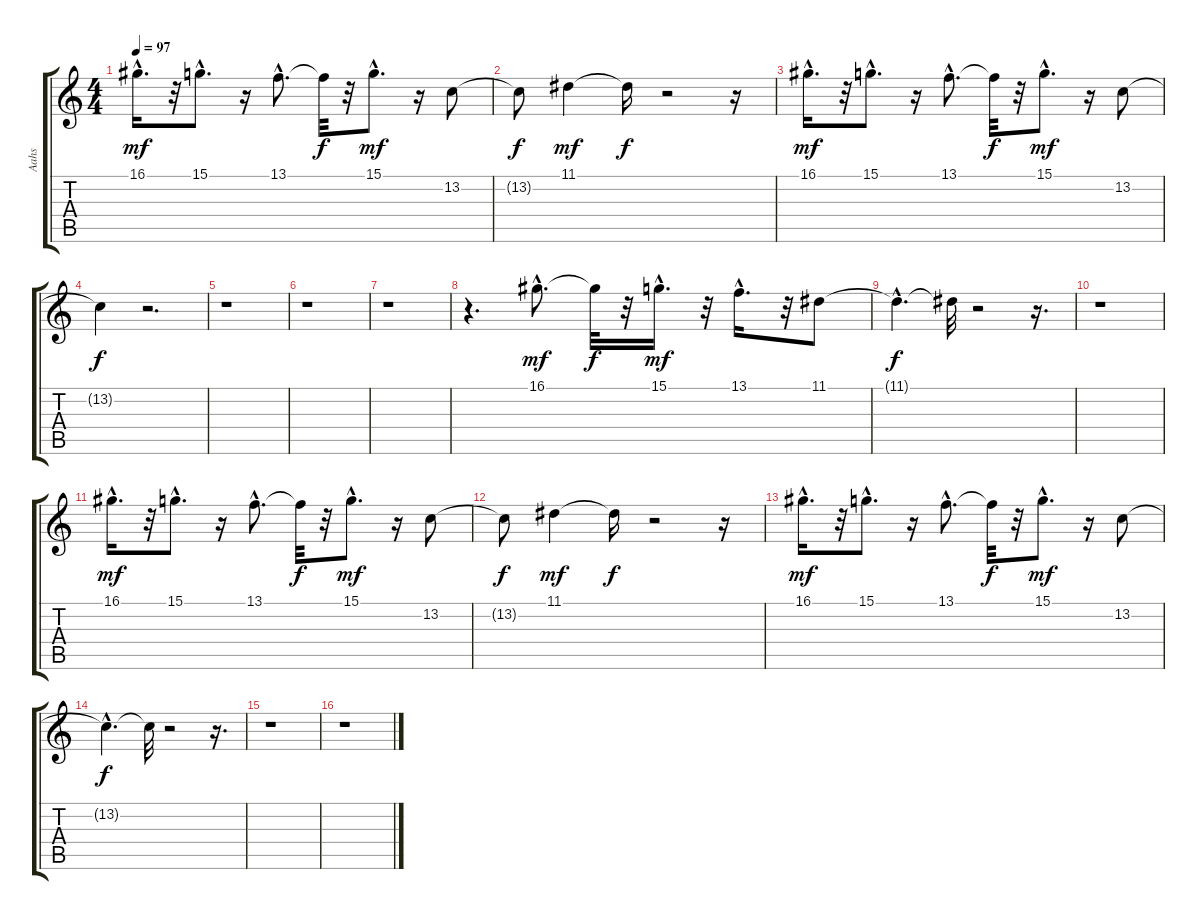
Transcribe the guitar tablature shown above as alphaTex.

\track ("Aahs" "Aahs") {instrument choiraahs}
\staff {score tabs}
\tuning (E4 B3 G3 D3 A2 E2) {hide}
\ts (4 4)
\tempo 97
\clef g2
\ks c
16.1{hac}.16{d dy mf} r.32 15.1{hac}.8{d} r.16 13.1{hac}.8{d} 13.1{t}.32{dy f} r.32 15.1{hac}.8{d dy mf} r.16 13.2.8 |
13.2{t}.8{dy f} 11.1.4{dy mf} 11.1{t}.16{dy f} r.2 r.16 |
16.1{hac}.16{d dy mf} r.32 15.1{hac}.8{d} r.16 13.1{hac}.8{d} 13.1{t}.32{dy f} r.32 15.1{hac}.8{d dy mf} r.16 13.2.8 |
13.2{t}.4{dy f} r.2{d} |
r.1 |
r.1 |
r.1 |
r.4{d} 16.1{hac}.8{d dy mf} 16.1{t}.32{dy f} r.32 15.1{hac}.16{d dy mf} r.32 13.1{hac}.16{d} r.32 11.1.8 |
11.1{hac t}.4{d dy f} 11.1{t}.32 r.2 r.16{d} |
r.1 |
16.1{hac}.16{d dy mf} r.32 15.1{hac}.8{d} r.16 13.1{hac}.8{d} 13.1{t}.32{dy f} r.32 15.1{hac}.8{d dy mf} r.16 13.2.8 |
13.2{t}.8{dy f} 11.1.4{dy mf} 11.1{t}.16{dy f} r.2 r.16 |
16.1{hac}.16{d dy mf} r.32 15.1{hac}.8{d} r.16 13.1{hac}.8{d} 13.1{t}.32{dy f} r.32 15.1{hac}.8{d dy mf} r.16 13.2.8 |
13.2{hac t}.4{d dy f} 13.2{t}.32 r.2 r.16{d} |
r.1 |
r.1
